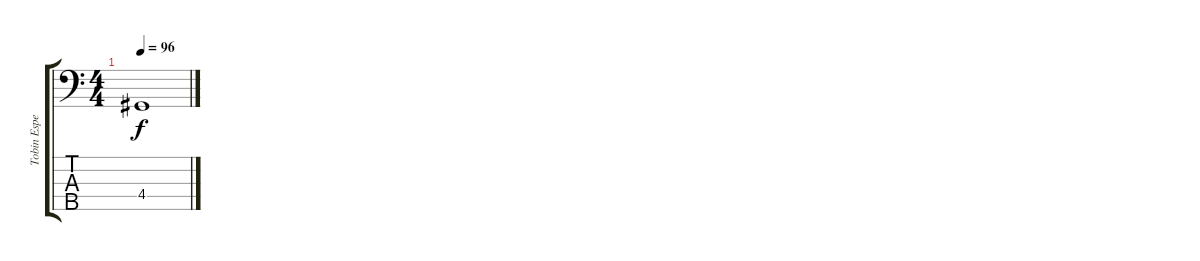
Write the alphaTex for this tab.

\track ("Tobin Esperance - Bass" "Tobin Espe") {instrument electricbassfinger}
\staff {score tabs}
\tuning (G2 D2 A1 E1 B0) {hide}
\ts (4 4)
\tempo 96
\clef f4
\ks c
4.4{t}.1{dy f}
